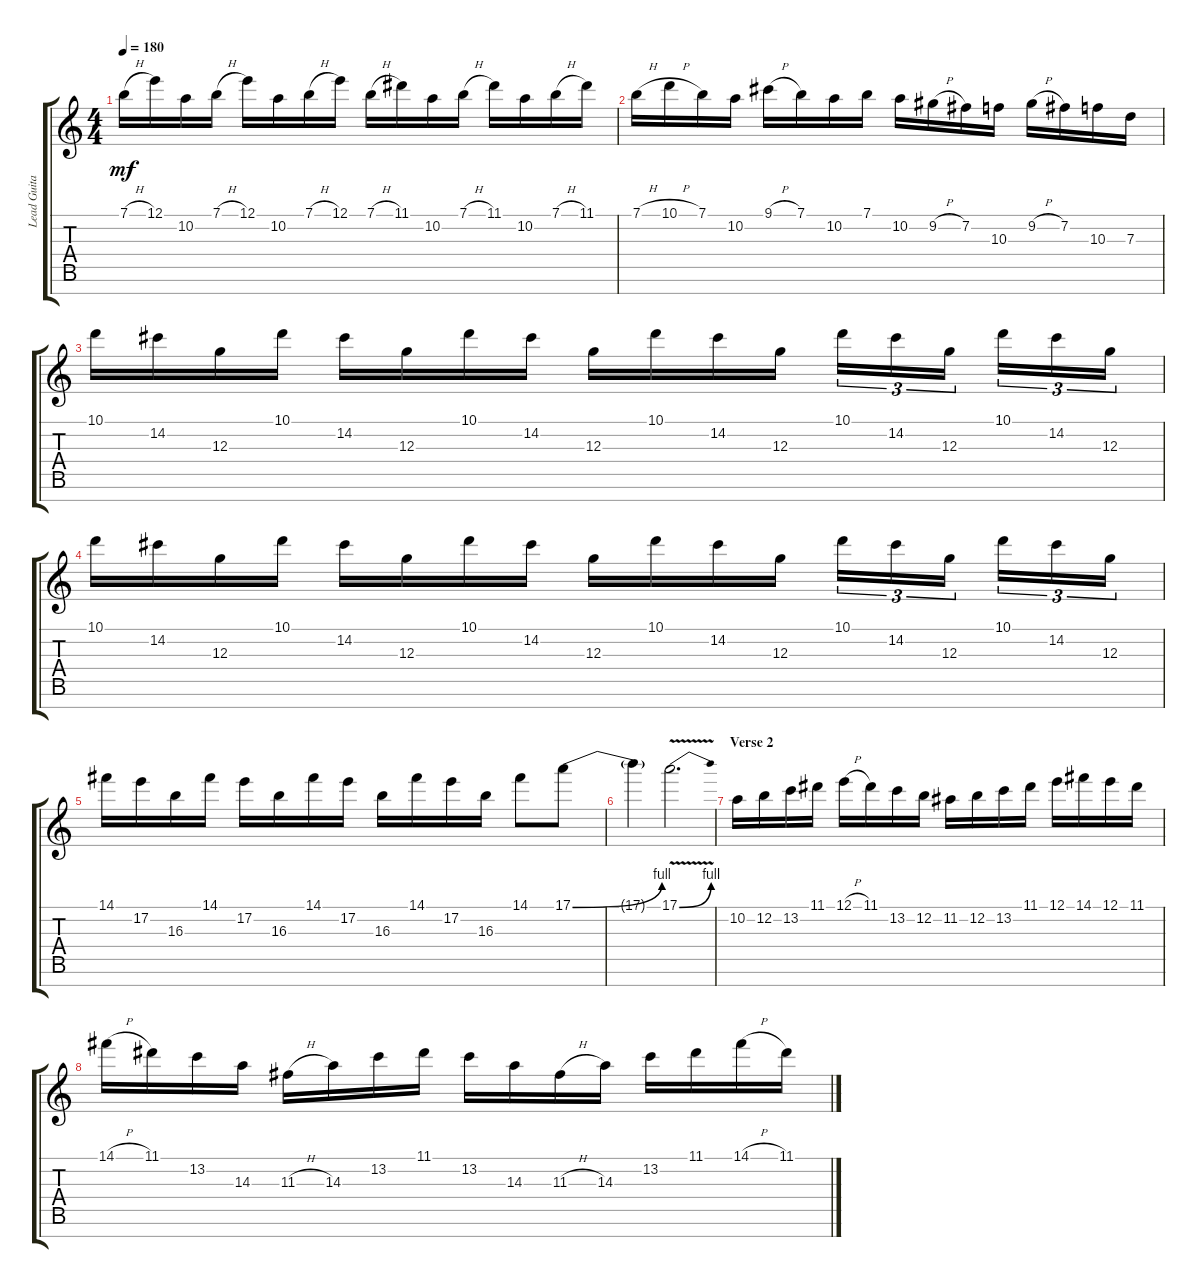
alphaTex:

\track ("Lead Guitar" "Lead Guita") {instrument overdrivenguitar}
\staff {score tabs}
\tuning (E4 B3 G3 D3 A2 E2 B1) {hide}
\ts (4 4)
\tempo 180
\clef g2
\ks c
7.1{h}.16{dy mf} 12.1.16 10.2.16 7.1{h}.16 12.1.16 10.2.16 7.1{h}.16 12.1.16 7.1{h}.16 11.1.16 10.2.16 7.1{h}.16 11.1.16 10.2.16 7.1{h}.16 11.1.16 |
7.1{h}.16 10.1{h}.16 7.1.16 10.2.16 9.1{h}.16 7.1.16 10.2.16 7.1.16 10.2.16 9.2{h}.16 7.2.16 10.3.16 9.2{h}.16 7.2.16 10.3.16 7.3.16 |
10.1.16 14.2.16 12.3.16 10.1.16 14.2.16 12.3.16 10.1.16 14.2.16 12.3.16 10.1.16 14.2.16 12.3.16 10.1.16{tu (3 2)} 14.2.16{tu (3 2)} 12.3.16{tu (3 2)} 10.1.16{tu (3 2)} 14.2.16{tu (3 2)} 12.3.16{tu (3 2)} |
10.1.16 14.2.16 12.3.16 10.1.16 14.2.16 12.3.16 10.1.16 14.2.16 12.3.16 10.1.16 14.2.16 12.3.16 10.1.16{tu (3 2)} 14.2.16{tu (3 2)} 12.3.16{tu (3 2)} 10.1.16{tu (3 2)} 14.2.16{tu (3 2)} 12.3.16{tu (3 2)} |
14.1.16 17.2.16 16.3.16 14.1.16 17.2.16 16.3.16 14.1.16 17.2.16 16.3.16 14.1.16 17.2.16 16.3.16 14.1.8 17.1{be (bend 0 0 60 4)}.8 |
17.1{t}.4 17.1{be (bend 0 0 60 4) v}.2{d} |
\section ("" "Verse 2")
10.2.16 12.2.16 13.2.16 11.1.16 12.1{h}.16 11.1.16 13.2.16 12.2.16 11.2.16 12.2.16 13.2.16 11.1.16 12.1.16 14.1.16 12.1.16 11.1.16 |
14.1{h}.16 11.1.16 13.2.16 14.3.16 11.3{h}.16 14.3.16 13.2.16 11.1.16 13.2.16 14.3.16 11.3{h}.16 14.3.16 13.2.16 11.1.16 14.1{h}.16 11.1.16
